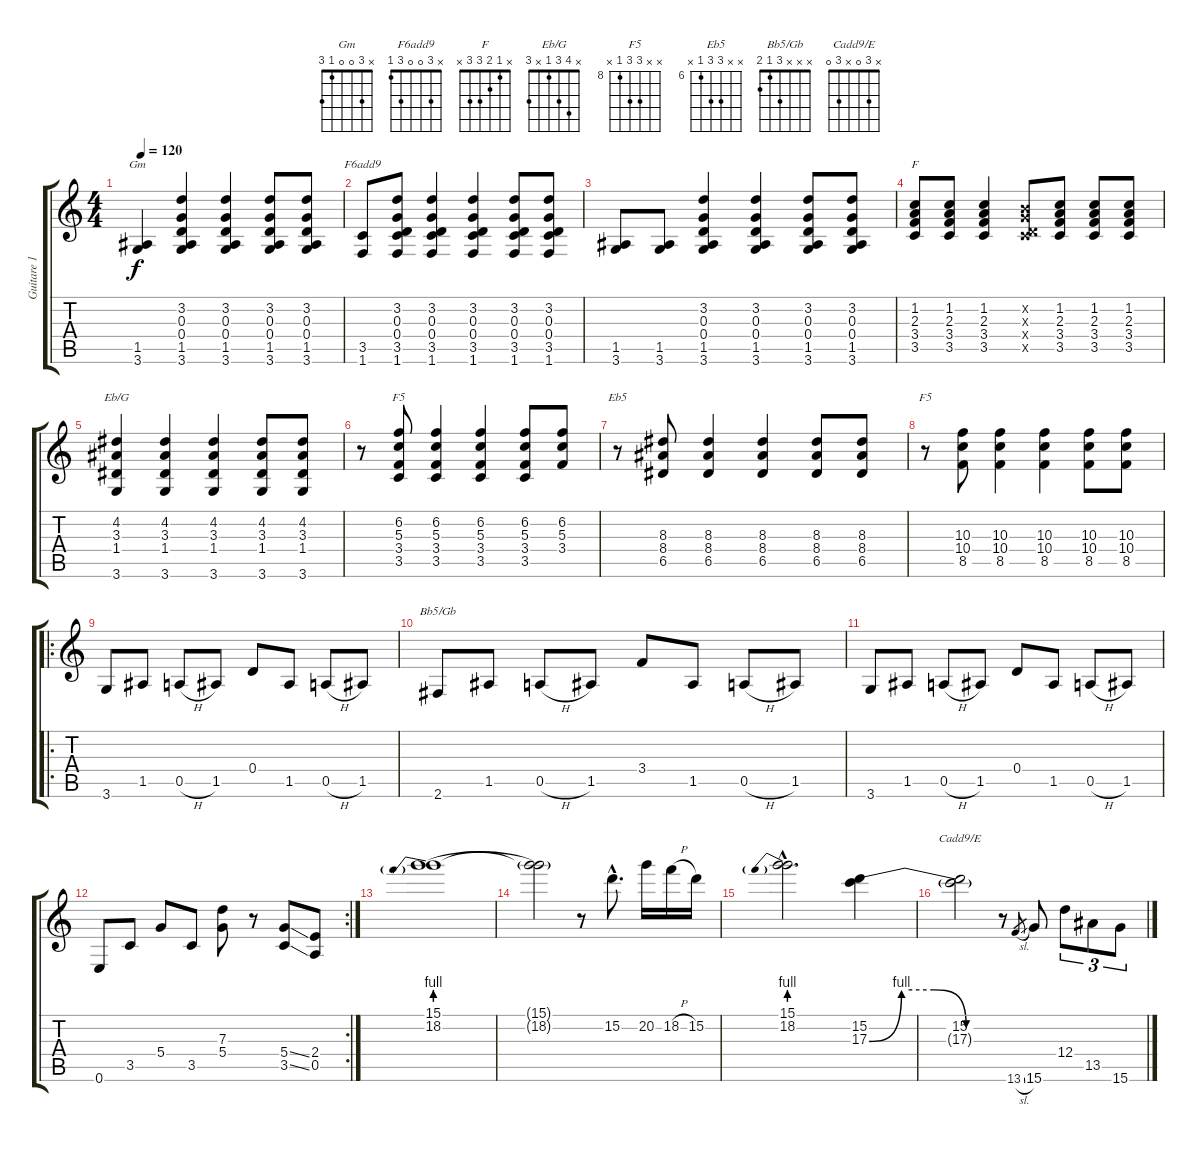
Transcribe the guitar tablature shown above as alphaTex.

\track ("Guitare 1" "Guitare 1") {instrument electricguitarclean}
\staff {score tabs}
\tuning (E4 B3 G3 D3 A2 E2) {hide}
\chord ("Gm" x 3 0 0 1 3)
\chord ("F6add9" x 3 0 0 3 1)
\chord ("F" x 1 2 3 3 x)
\chord ("Eb/G" x 4 3 1 x 3)
\chord ("F5" x 6 5 3 3 x) {firstfret 3}
\chord ("Eb5" x x 8 8 6 x) {firstfret 6}
\chord ("F5" x x 10 10 8 x) {firstfret 8}
\chord ("Bb5/Gb" x x x 3 1 2)
\chord ("Cadd9/E" x 3 0 x 3 0)
\ts (4 4)
\tempo 120
\clef g2
\ks c
(1.5 3.6).4{ch "Gm" dy f} (3.2 0.3 0.4 1.5 3.6).4 (3.2 0.3 0.4 1.5 3.6).4 (3.2 0.3 0.4 1.5 3.6).8 (3.2 0.3 0.4 1.5 3.6).8 |
(3.5 1.6).8{ch "F6add9"} (3.2 0.3 0.4 3.5 1.6).8 (3.2 0.3 0.4 3.5 1.6).4 (3.2 0.3 0.4 3.5 1.6).4 (3.2 0.3 0.4 3.5 1.6).8 (3.2 0.3 0.4 3.5 1.6).8 |
(1.5 3.6).8 (1.5 3.6).8 (3.2 0.3 0.4 1.5 3.6).4 (3.2 0.3 0.4 1.5 3.6).4 (3.2 0.3 0.4 1.5 3.6).8 (3.2 0.3 0.4 1.5 3.6).8 |
(1.2 2.3 3.4 3.5).8{ch "F"} (1.2 2.3 3.4 3.5).8 (1.2 2.3 3.4 3.5).4 (0.2{x} 0.3{x} 0.4{x} 3.5{x}).8 (1.2 2.3 3.4 3.5).8 (1.2 2.3 3.4 3.5).8 (1.2 2.3 3.4 3.5).8 |
(4.2 3.3 1.4 3.6).4{ch "Eb/G"} (4.2 3.3 1.4 3.6).4 (4.2 3.3 1.4 3.6).4 (4.2 3.3 1.4 3.6).8 (4.2 3.3 1.4 3.6).8 |
r.8 (6.2 5.3 3.4 3.5).8{ch "F5"} (6.2 5.3 3.4 3.5).4 (6.2 5.3 3.4 3.5).4 (6.2 5.3 3.4 3.5).8 (6.2 5.3 3.4).8 |
r.8{ch "Eb5"} (8.3 8.4 6.5).8 (8.3 8.4 6.5).4 (8.3 8.4 6.5).4 (8.3 8.4 6.5).8 (8.3 8.4 6.5).8 |
r.8{ch "F5"} (10.3 10.4 8.5).8 (10.3 10.4 8.5).4 (10.3 10.4 8.5).4 (10.3 10.4 8.5).8 (10.3 10.4 8.5).8 |
\ro
3.6.8 1.5.8 0.5{h}.8 1.5.8 0.4.8 1.5.8 0.5{h}.8 1.5.8 |
2.6.8{ch "Bb5/Gb"} 1.5.8 0.5{h}.8 1.5.8 3.4.8 1.5.8 0.5{h}.8 1.5.8 |
3.6.8 1.5.8 0.5{h}.8 1.5.8 0.4.8 1.5.8 0.5{h}.8 1.5.8 |
\rc 2
0.6.8 3.5.8 5.4.8 3.5.8 (7.3 5.4).8 r.8 (5.4{ss} 3.5{ss}).8 (2.4 0.5).8 |
(15.1 18.2{be (prebend 0 4 60 4)}).1 |
(15.1{t} 18.2{t}).2 r.8 15.2{hac}.8{d} 20.2.16 18.2{h}.16 15.2.16 |
(15.1{hac} 18.2{be (prebend 0 4 60 4) hac}).2{d} (15.2 17.3{be (custom 0 0 15 4 30 4 45 0 60 0)}).4 |
(15.2 17.3{t}).2{ch "Cadd9/E"} r.8 13.6{sl}.8{gr} 15.6.8 12.4.8{tu (3 2)} 13.5.8{tu (3 2)} 15.6.8{tu (3 2)}
